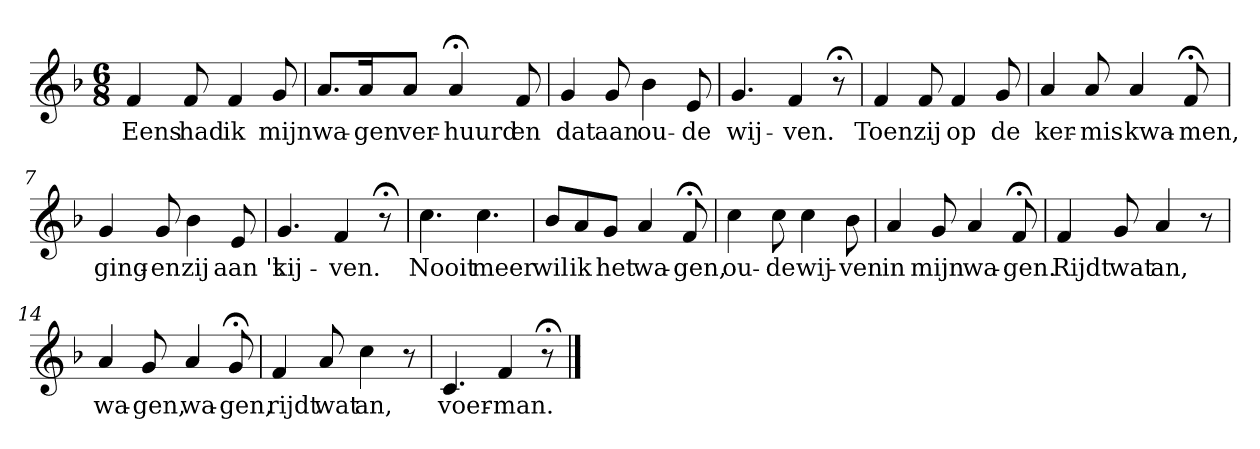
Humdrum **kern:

**kern	**text
*part1	*part1
*staff1	*staff1
*k[b-]	*
*F:	*
*M6/8	*
*MM120	*
=1	=1
4f	Eens
8f	had
4f	ik
8g	mijn
=2	=2
8.aL	wa-
16aK	-gen
8aJ	ver-
4a;<	-huurd
8f	en
=3	=3
4g	dat
8g	aan
4b-	ou-
8e	-de
=4	=4
4.g	wij-
4f	-ven.
8r;<	.
=5	=5
4f	Toen
8f	zij
4f	op
8g	de
=6	=6
4a	ker-
8a	-mis
4a	kwa-
8f;<	-men,
=7	=7
4g	ging-
8g	-en
4b-	zij
8e	aan 't
=8	=8
4.g	kij-
4f	-ven.
8r;<	.
=9	=9
4.cc	Nooit
4.cc	meer
=10	=10
8b-L	wil
8a	ik
8gJ	het
4a	wa-
8f;<	-gen,
=11	=11
4cc	ou-
8cc	-de
4cc	wij-
8b-	-ven
=12	=12
4a	in
8g	mijn
4a	wa-
8f;<	-gen.
=13	=13
4f	Rijdt
8g	wat
4a	an,
8r	.
=14	=14
4a	wa-
8g	-gen,
4a	wa-
8g;<	-gen,
=15	=15
4f	rijdt
8a	wat
4cc	an,
8r	.
=16	=16
4.c	voer-
4f	-man.
8r;<	.
==	==
*-	*-
